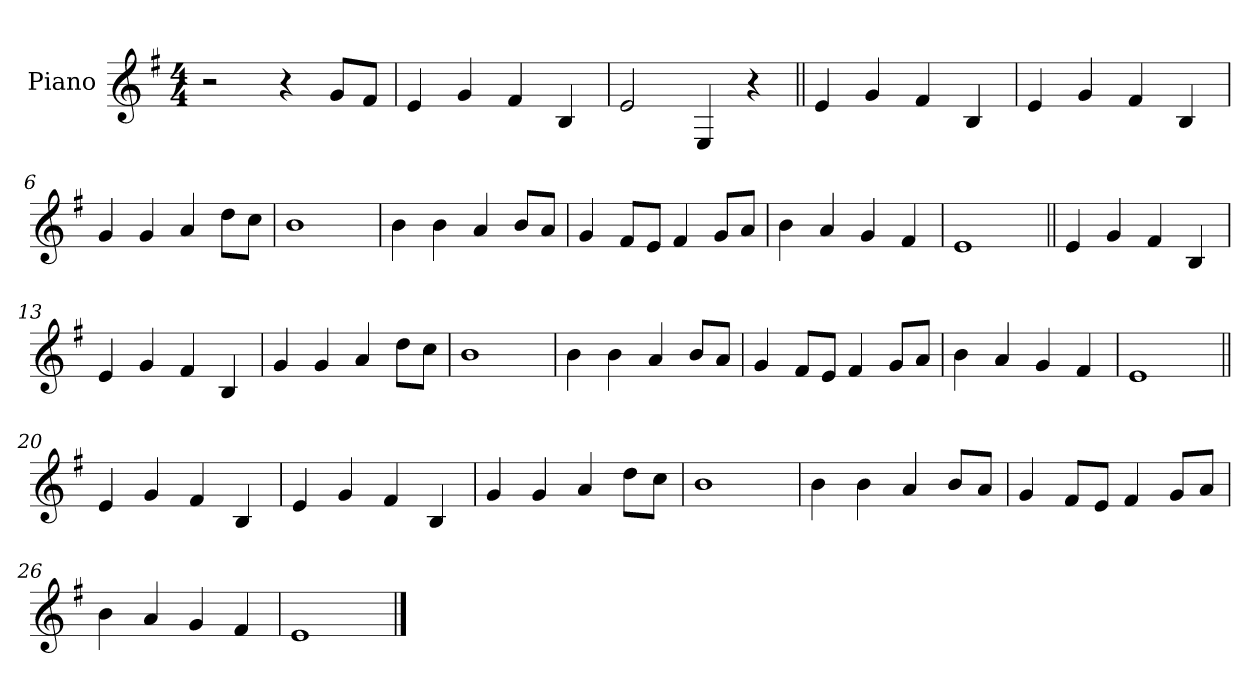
**kern
*part1
*staff1
*I"Piano
*I'Pno.
*clefG2
*k[f#]
*M4/4
*MM90
=1
2r
4r
8g!L
8f#!J
=2
4e!
4g!
4f#!
4B!
=3
2e!
4E!
4r
=4||
4e
4g
4f#
4B
=5
4e
4g
4f#
4B
=6
4g
4g
4a
8ddL
8ccJ
=7
1b
=8
4b
4b
4a
8bL
8aJ
=9
4g
8f#L
8eJ
4f#
8gL
8aJ
=10
4b
4a
4g
4f#
=11
1e
=12||
4e
4g
4f#
4B
=13
4e
4g
4f#
4B
=14
4g
4g
4a
8ddL
8ccJ
=15
1b
=16
4b
4b
4a
8bL
8aJ
=17
4g
8f#L
8eJ
4f#
8gL
8aJ
=18
4b
4a
4g
4f#
=19
1e
=20||
4e
4g
4f#
4B
=21
4e
4g
4f#
4B
=22
4g
4g
4a
8ddL
8ccJ
=23
1b
=24
4b
4b
4a
8bL
8aJ
=25
4g
8f#L
8eJ
4f#
8gL
8aJ
=26
4b
4a
4g
4f#
=27
1e
==
*-
